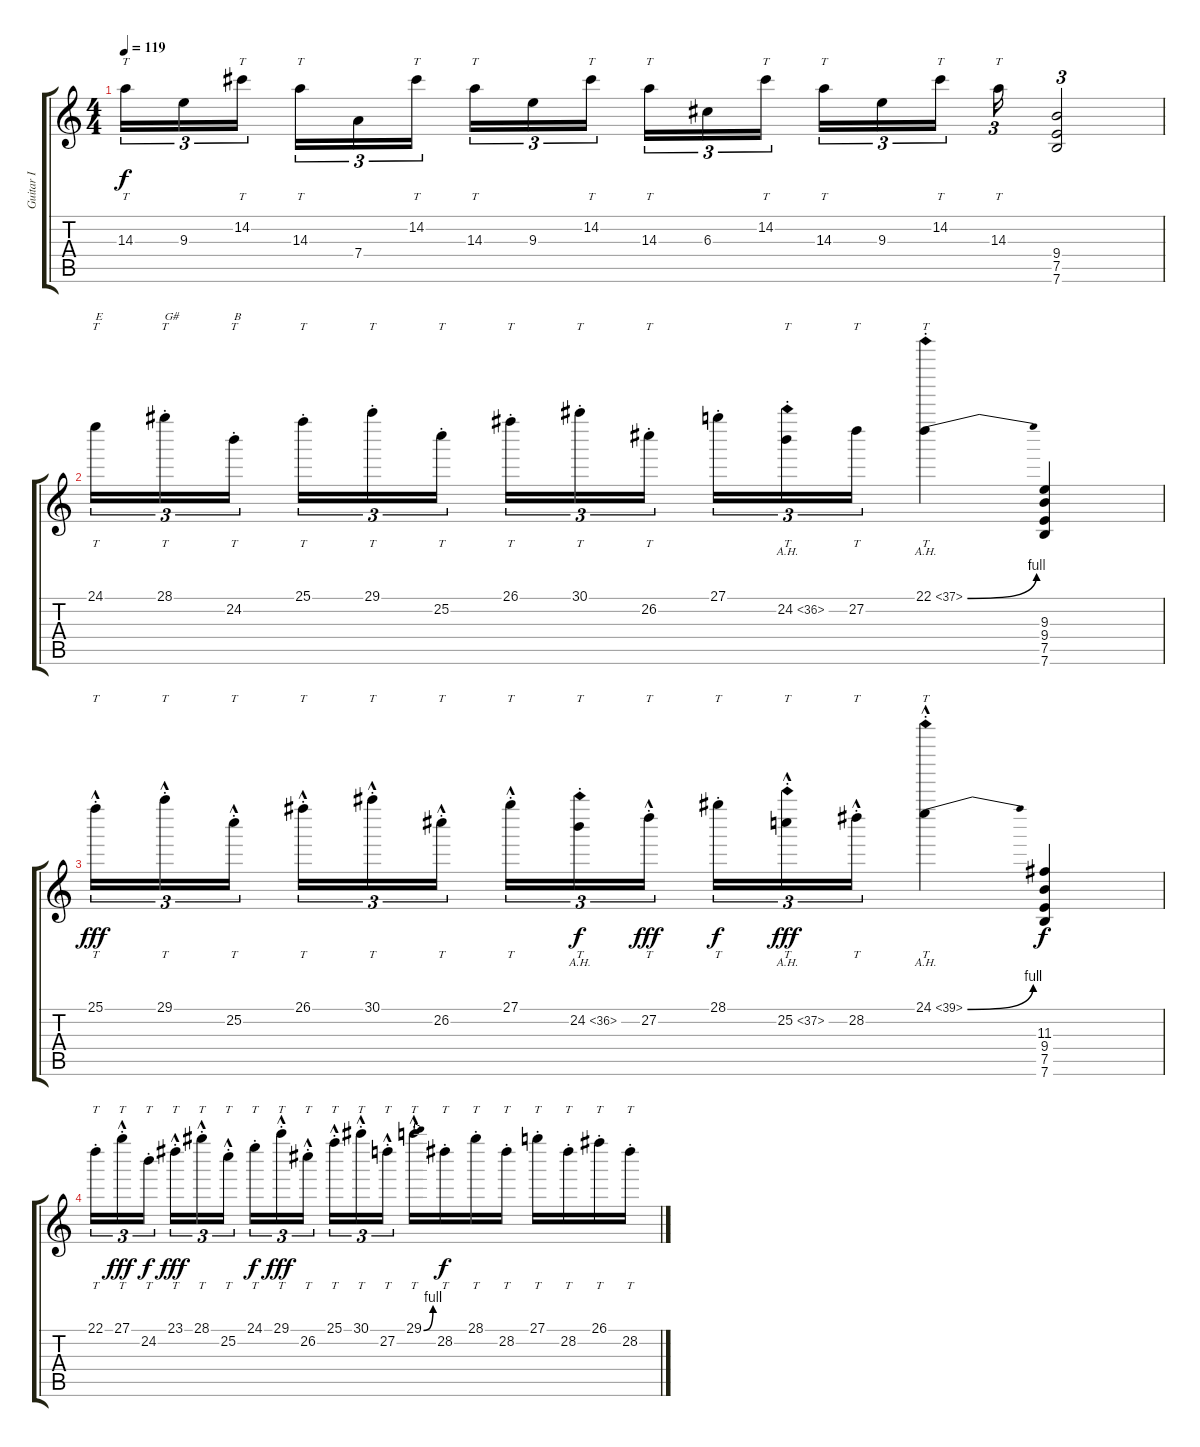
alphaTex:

\track ("Guitar I" "Guitar I") {instrument overdrivenguitar}
\staff {score tabs}
\tuning (E4 B3 G3 D3 A2 E2) {hide}
\ts (4 4)
\tempo 119
\clef g2
\ks c
14.3.16{tt tu (3 2) dy f} 9.3.16{tu (3 2)} 14.2.16{tt tu (3 2) beam splitsecondary} 14.3.16{tt tu (3 2)} 7.4.16{tu (3 2)} 14.2.16{tt tu (3 2)} 14.3.16{tt tu (3 2)} 9.3.16{tu (3 2)} 14.2.16{tt tu (3 2) beam splitsecondary} 14.3.16{tt tu (3 2)} 6.3.16{tu (3 2)} 14.2.16{tt tu (3 2)} 14.3.16{tt tu (3 2)} 9.3.16{tu (3 2)} 14.2.16{tt tu (3 2) beam splitsecondary} 14.3.16{tt tu (3 2)} (9.4 7.5 7.6).2{tu (3 2)} |
24.1.16{tt tu (3 2) txt "E"} 28.1{st}.16{tt tu (3 2) txt "G#"} 24.2{st}.16{tt tu (3 2) txt "B" beam splitsecondary} 25.1{st}.16{tt tu (3 2)} 29.1{st}.16{tt tu (3 2)} 25.2{st}.16{tt tu (3 2)} 26.1{st}.16{tt tu (3 2)} 30.1{st}.16{tt tu (3 2)} 26.2{st}.16{tt tu (3 2) beam splitsecondary} 27.1{st}.16{tu (3 2)} 24.2{ah 12 st}.16{tt tu (3 2)} 27.2.16{tt tu (3 2)} 22.1{be (bend 0 0 60 4) ah 15 st}.4{tt} (9.3 9.4 7.5 7.6).4 |
25.1{hac st}.16{tt tu (3 2) dy fff} 29.1{hac st}.16{tt tu (3 2)} 25.2{hac st}.16{tt tu (3 2) beam splitsecondary} 26.1{hac st}.16{tt tu (3 2)} 30.1{hac st}.16{tt tu (3 2)} 26.2{hac st}.16{tt tu (3 2)} 27.1{hac st}.16{tt tu (3 2)} 24.2{ah 12 st}.16{tt tu (3 2) dy f} 27.2{hac st}.16{tt tu (3 2) dy fff beam splitsecondary} 28.1{st}.16{tt tu (3 2) dy f} 25.2{ah 12 hac st}.16{tt tu (3 2) dy fff} 28.2{hac st}.16{tt tu (3 2)} 24.1{be (bend 0 0 60 4) ah 15 hac st}.4{tt} (11.3 9.4 7.5 7.6).4{dy f} |
22.1{st}.16{tt tu (3 2)} 27.1{hac st}.16{tt tu (3 2) dy fff} 24.2{st}.16{tt tu (3 2) dy f beam splitsecondary} 23.1{hac st}.16{tt tu (3 2) dy fff} 28.1{hac st}.16{tt tu (3 2)} 25.2{hac st}.16{tt tu (3 2)} 24.1{st}.16{tt tu (3 2) dy f} 29.1{hac st}.16{tt tu (3 2) dy fff} 26.2{hac st}.16{tt tu (3 2) beam splitsecondary} 25.1{hac st}.16{tt tu (3 2)} 30.1{hac st}.16{tt tu (3 2)} 27.2{hac st}.16{tt tu (3 2)} 29.1{be (bend 0 0 60 4) hac st}.16{tt} 28.2{st}.16{tt dy f} 28.1{st}.16{tt} 28.2{st}.16{tt} 27.1{st}.16{tt} 28.2{st}.16{tt} 26.1{st}.16{tt} 28.2{st}.16{tt}
